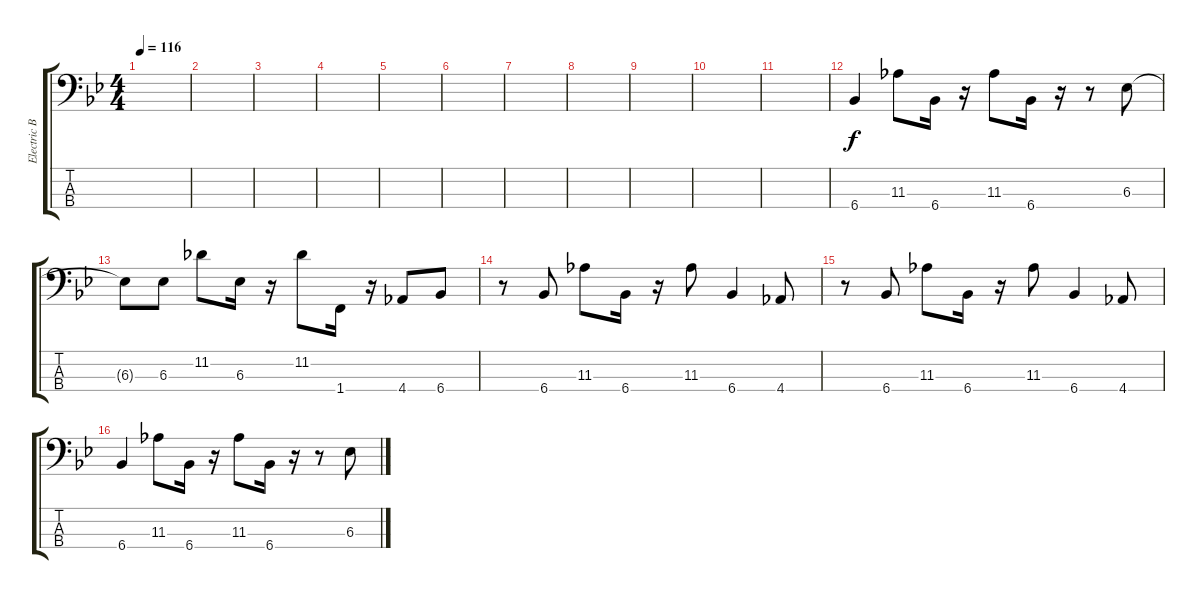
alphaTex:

\track ("Electric Bass" "Electric B") {instrument electricbassfinger}
\staff {score tabs}
\tuning (G2 D2 A1 E1) {hide}
\ts (4 4)
\tempo 116
\clef f4
\ks bb
|
|
|
|
|
|
|
|
|
|
|
6.4.4 11.3.8 6.4.16 r.16 11.3.8 6.4.16 r.16 r.8 6.3.8 |
6.3{t}.8 6.3.8 11.2.8 6.3.16 r.16 11.2.8 1.4.16 r.16 4.4.8 6.4.8 |
r.8 6.4.8 11.3.8 6.4.16 r.16 11.3.8 6.4.4 4.4.8 |
r.8 6.4.8 11.3.8 6.4.16 r.16 11.3.8 6.4.4 4.4.8 |
6.4.4 11.3.8 6.4.16 r.16 11.3.8 6.4.16 r.16 r.8 6.3.8
